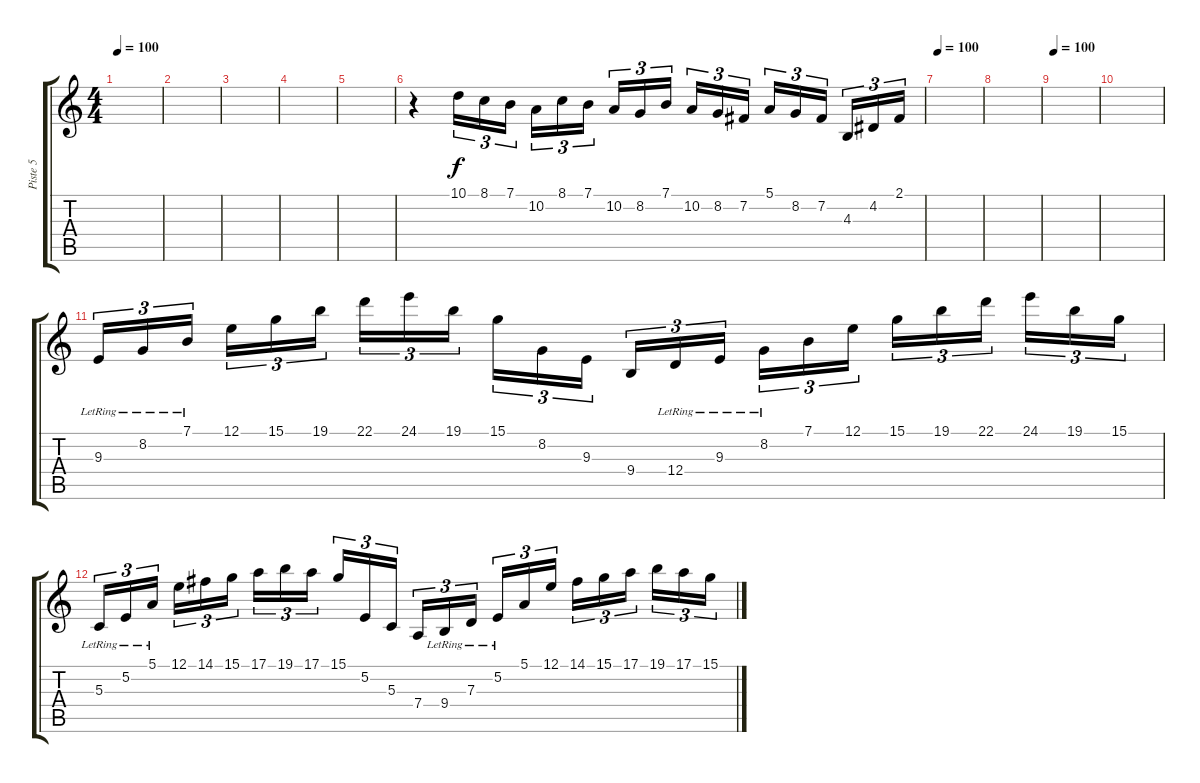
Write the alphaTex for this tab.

\track ("Piste 5" "Piste 5") {instrument harpsichord}
\staff {score tabs}
\tuning (E4 B3 G3 D3 A2 E2) {hide}
\ts (4 4)
\tempo 100
\clef g2
\ks c
|
|
|
|
|
r.4 10.1.16{tu (3 2)} 8.1.16{tu (3 2)} 7.1.16{tu (3 2)} 10.2.16{tu (3 2)} 8.1.16{tu (3 2)} 7.1.16{tu (3 2)} 10.2.16{tu (3 2)} 8.2.16{tu (3 2)} 7.1.16{tu (3 2)} 10.2.16{tu (3 2)} 8.2.16{tu (3 2)} 7.2.16{tu (3 2)} 5.1.16{tu (3 2)} 8.2.16{tu (3 2)} 7.2.16{tu (3 2)} 4.3.16{tu (3 2)} 4.2.16{tu (3 2)} 2.1.16{tu (3 2)} |
\tempo 100
|
|
\tempo 100
|
|
9.3{lr}.16{tu (3 2)} 8.2{lr}.16{tu (3 2)} 7.1{lr}.16{tu (3 2)} 12.1.16{tu (3 2)} 15.1.16{tu (3 2)} 19.1.16{tu (3 2)} 22.1.16{tu (3 2)} 24.1.16{tu (3 2)} 19.1.16{tu (3 2)} 15.1.16{tu (3 2)} 8.2.16{tu (3 2)} 9.3.16{tu (3 2)} 9.4.16{tu (3 2)} 12.4{lr}.16{tu (3 2)} 9.3{lr}.16{tu (3 2)} 8.2{lr}.16{tu (3 2)} 7.1.16{tu (3 2)} 12.1.16{tu (3 2)} 15.1.16{tu (3 2)} 19.1.16{tu (3 2)} 22.1.16{tu (3 2)} 24.1.16{tu (3 2)} 19.1.16{tu (3 2)} 15.1.16{tu (3 2)} |
5.3{lr}.16{tu (3 2)} 5.2{lr}.16{tu (3 2)} 5.1{lr}.16{tu (3 2)} 12.1.16{tu (3 2)} 14.1.16{tu (3 2)} 15.1.16{tu (3 2)} 17.1.16{tu (3 2)} 19.1.16{tu (3 2)} 17.1.16{tu (3 2)} 15.1.16{tu (3 2)} 5.2.16{tu (3 2)} 5.3.16{tu (3 2)} 7.4.16{tu (3 2)} 9.4{lr}.16{tu (3 2)} 7.3{lr}.16{tu (3 2)} 5.2{lr}.16{tu (3 2)} 5.1.16{tu (3 2)} 12.1.16{tu (3 2)} 14.1.16{tu (3 2)} 15.1.16{tu (3 2)} 17.1.16{tu (3 2)} 19.1.16{tu (3 2)} 17.1.16{tu (3 2)} 15.1.16{tu (3 2)}
